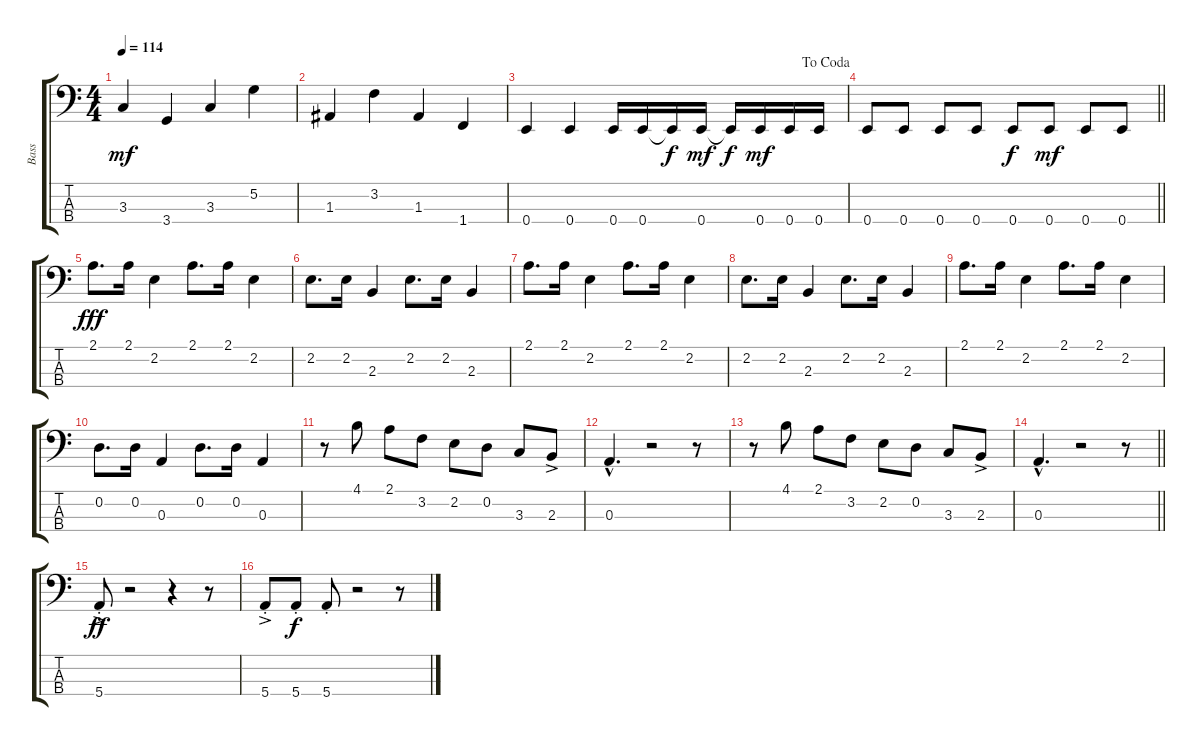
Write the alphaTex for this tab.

\track ("Bass" "Bass") {instrument electricbassfinger}
\staff {score tabs}
\tuning (G2 D2 A1 E1) {hide}
\ts (4 4)
\tempo 114
\clef f4
\ks c
3.3.4{dy mf} 3.4.4 3.3.4 5.2.4 |
1.3.4 3.2.4 1.3.4 1.4.4 |
\jump dacoda
0.4.4 0.4.4 0.4.16 0.4.16 0.4{t}.16{dy f} 0.4.16{dy mf} 0.4{t}.16{dy f} 0.4.16{dy mf} 0.4.16 0.4.16 |
\barLineRight lightlight
0.4.8 0.4.8 0.4.8 0.4.8 0.4.8{dy f} 0.4.8{dy mf} 0.4.8 0.4.8 |
2.1.8{d dy fff} 2.1.16 2.2.4 2.1.8{d} 2.1.16 2.2.4 |
2.2.8{d} 2.2.16 2.3.4 2.2.8{d} 2.2.16 2.3.4 |
2.1.8{d} 2.1.16 2.2.4 2.1.8{d} 2.1.16 2.2.4 |
2.2.8{d} 2.2.16 2.3.4 2.2.8{d} 2.2.16 2.3.4 |
2.1.8{d} 2.1.16 2.2.4 2.1.8{d} 2.1.16 2.2.4 |
0.2.8{d} 0.2.16 0.3.4 0.2.8{d} 0.2.16 0.3.4 |
r.8 4.1.8 2.1.8 3.2.8 2.2.8 0.2.8 3.3.8 2.3{ac}.8 |
0.3{hac}.4{d} r.2 r.8 |
r.8 4.1.8 2.1.8 3.2.8 2.2.8 0.2.8 3.3.8 2.3{ac}.8 |
\barLineRight lightlight
0.3{hac}.4{d} r.2 r.8 |
5.4{ac st}.8{dy ff} r.2 r.4 r.8 |
5.4{ac st}.8 5.4{st}.8{dy f} 5.4{st}.8 r.2 r.8
